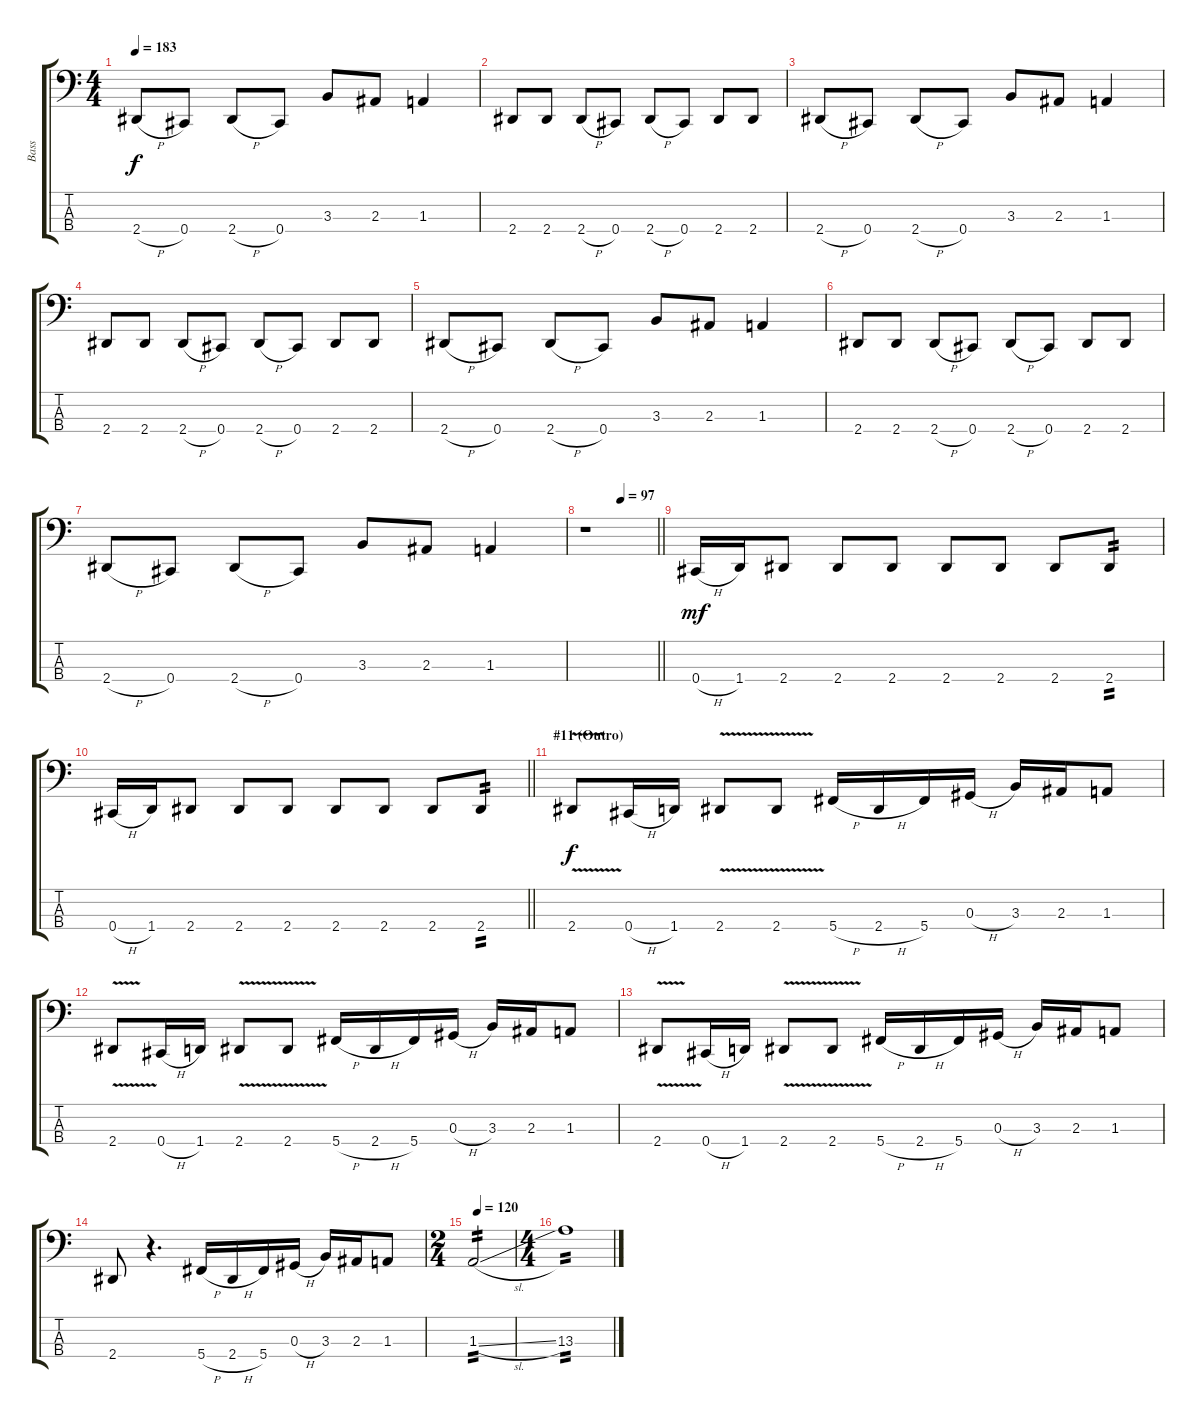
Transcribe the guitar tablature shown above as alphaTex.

\track ("Bass" "Bass") {instrument electricbassfinger}
\staff {score tabs}
\tuning (Gb2 Db2 Ab1 Db1) {hide}
\ts (4 4)
\tempo 183
\clef f4
\ks c
2.4{h}.8{dy f} 0.4.8 2.4{h}.8 0.4.8 3.3.8 2.3.8 1.3.4 |
2.4.8 2.4.8 2.4{h}.8 0.4.8 2.4{h}.8 0.4.8 2.4.8 2.4.8 |
2.4{h}.8 0.4.8 2.4{h}.8 0.4.8 3.3.8 2.3.8 1.3.4 |
2.4.8 2.4.8 2.4{h}.8 0.4.8 2.4{h}.8 0.4.8 2.4.8 2.4.8 |
2.4{h}.8 0.4.8 2.4{h}.8 0.4.8 3.3.8 2.3.8 1.3.4 |
2.4.8 2.4.8 2.4{h}.8 0.4.8 2.4{h}.8 0.4.8 2.4.8 2.4.8 |
2.4{h}.8 0.4.8 2.4{h}.8 0.4.8 3.3.8 2.3.8 1.3.4 |
\tempo (97 0.5)
\barLineRight lightlight
r.1 |
0.4{h}.16{dy mf} 1.4.16 2.4.8 2.4.8 2.4.8 2.4.8 2.4.8 2.4.8 2.4.8{tp 2} |
\barLineRight lightlight
0.4{h}.16 1.4.16 2.4.8 2.4.8 2.4.8 2.4.8 2.4.8 2.4.8 2.4.8{tp 2} |
\section ("" "#11 (Outro)")
2.4{v}.8{dy f} 0.4{h}.16 1.4.16 2.4{v}.8 2.4{v}.8 5.4{h}.16 2.4{h}.16 5.4.16 0.3{h}.16 3.3.16 2.3.16 1.3.8 |
2.4{v}.8 0.4{h}.16 1.4.16 2.4{v}.8 2.4{v}.8 5.4{h}.16 2.4{h}.16 5.4.16 0.3{h}.16 3.3.16 2.3.16 1.3.8 |
2.4{v}.8 0.4{h}.16 1.4.16 2.4{v}.8 2.4{v}.8 5.4{h}.16 2.4{h}.16 5.4.16 0.3{h}.16 3.3.16 2.3.16 1.3.8 |
2.4.8 r.4{d} 5.4{h}.16 2.4{h}.16 5.4.16 0.3{h}.16 3.3.16 2.3.16 1.3.8 |
\ts (2 4)
\tempo (120 0.125)
1.3{sl}.2{tp 2} |
\ts (4 4)
13.3{sl}.1{tp 2}
